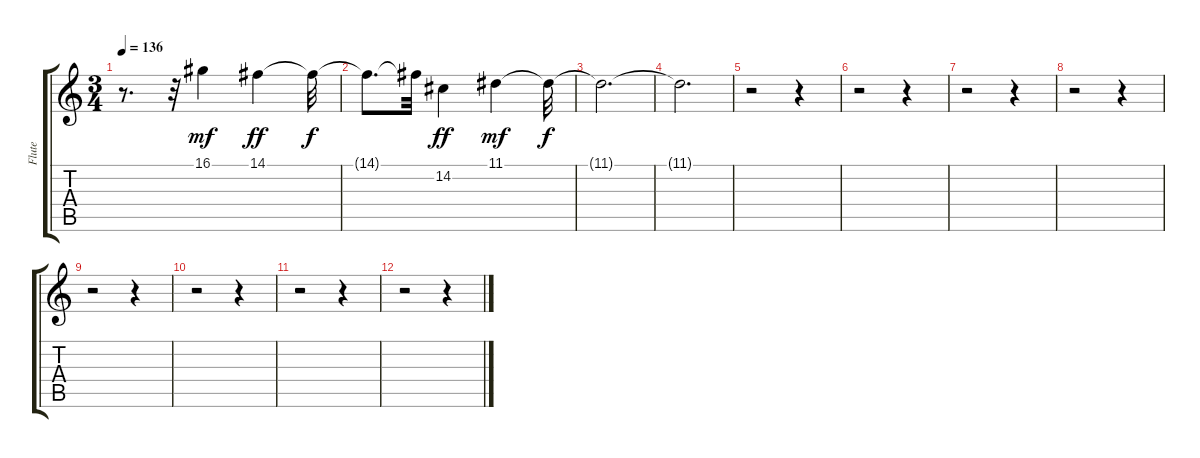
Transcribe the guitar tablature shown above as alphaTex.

\track ("Flute               " "Flute     ") {instrument flute}
\staff {score tabs}
\tuning (E4 B3 G3 D3 A2 E2) {hide}
\ts (3 4)
\tempo 136
\clef g2
\ks c
r.8{d dy f} r.32 16.1.4{dy mf} 14.1.4{dy ff} 14.1{t}.32{dy f} |
14.1{t}.8{d} 14.1{t}.32 14.2.4{dy ff} 11.1.4{dy mf} 11.1{t}.32{dy f} |
11.1{t}.2{d} |
11.1{t}.2{d} |
r.2 r.4 |
r.2 r.4 |
r.2 r.4 |
r.2 r.4 |
r.2 r.4 |
r.2 r.4 |
r.2 r.4 |
r.2 r.4
